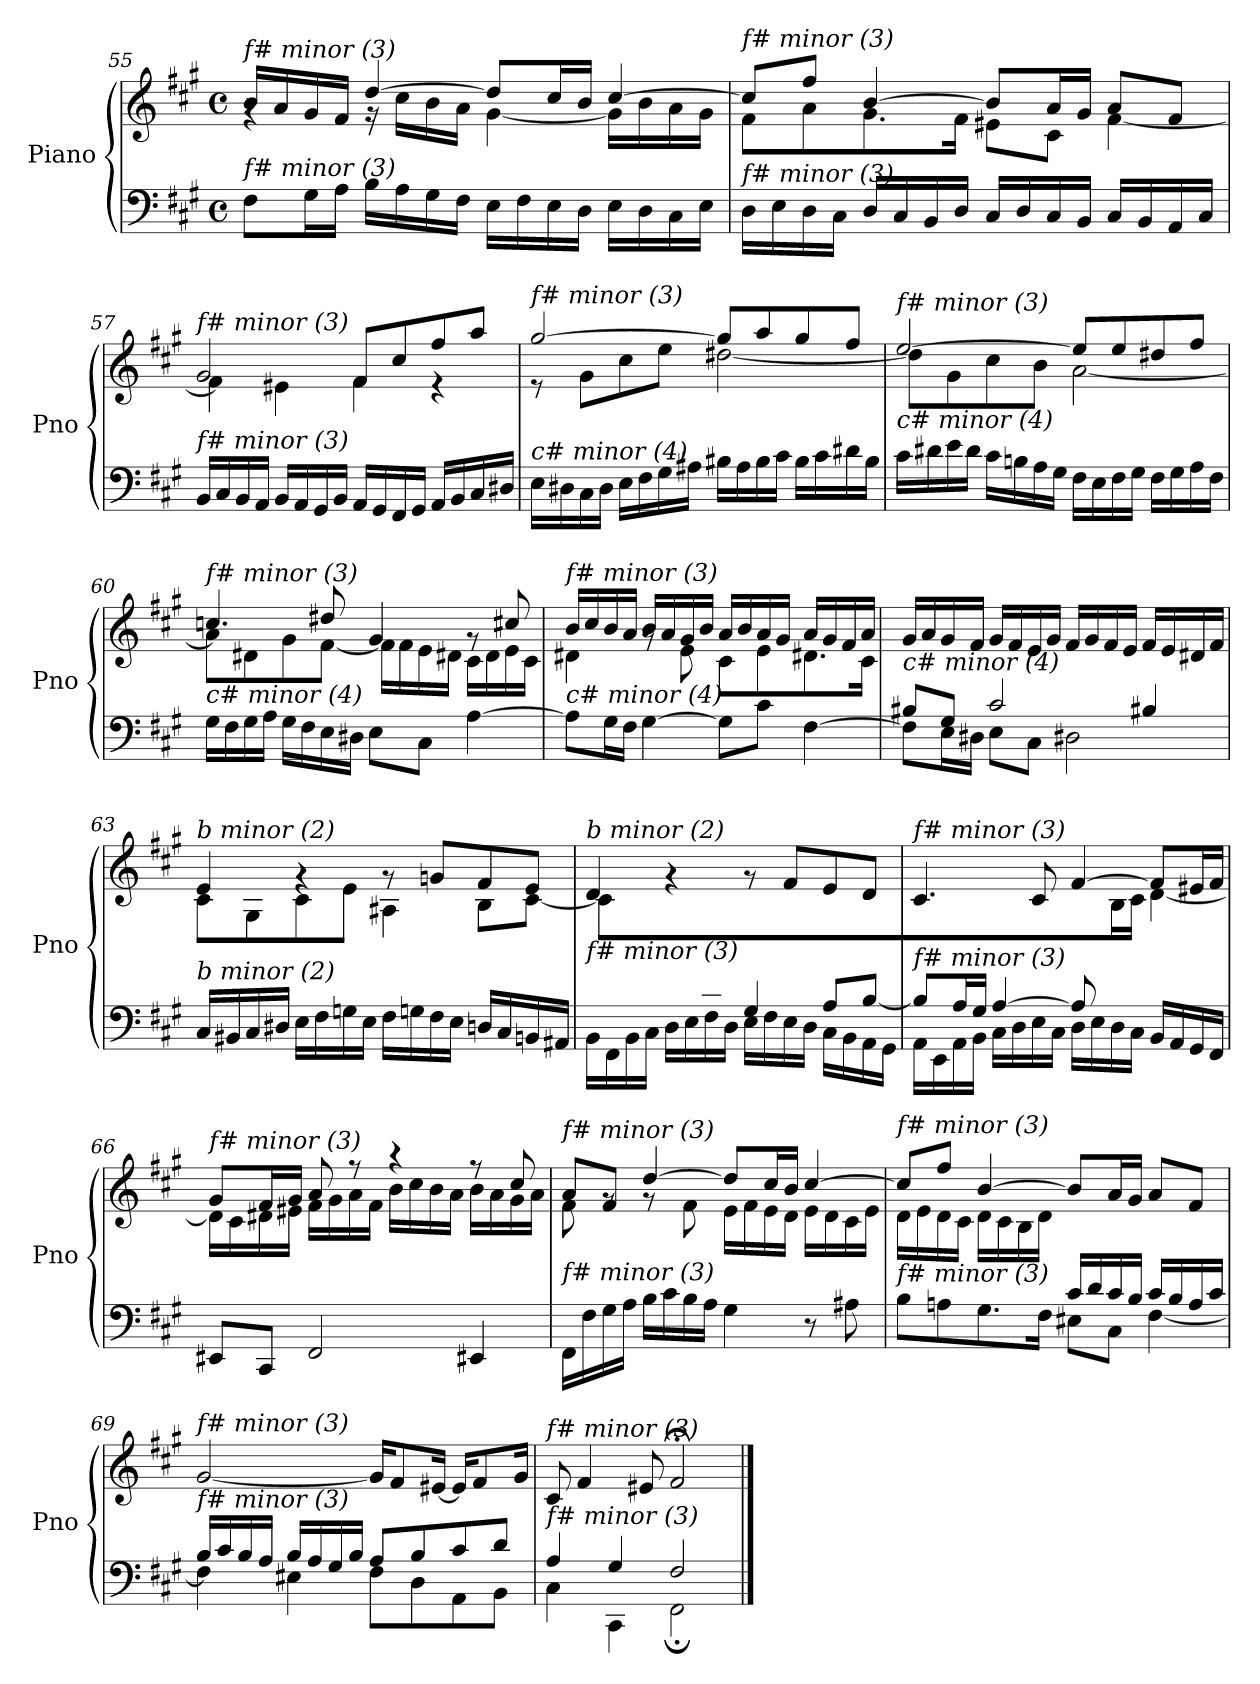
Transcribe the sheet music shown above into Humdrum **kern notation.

**kern	**kern
*part1	*part1
*staff2	*staff1
*I"Piano	*
*I'Pno	*
!!LO:LB:g=z
*clefF4	*clefG2
*k[f#c#g#]	*k[f#c#g#]
*M4/4	*M4/4
*met(c)	*met(c)
=55	=55
*	*^
!	!LO:TX:i:t=f# minor (3)	!
!LO:TX:i:t=f# minor (3)	!	!
8F#\L	16b/LL	4rg
.	16a/	.
16G#\L	16g#/	.
16A\JJ	16f#/JJ	.
16B\LL	[4dd/	16r
16A\	.	16cc#\LL
16G#\	.	16b\
16F#\JJ	.	16a\JJ
16E\LL	8dd/L]	[4g#\
16F#\	.	.
16E\	16cc#/L	.
16D\JJ	16b/JJ	.
16E\LL	[4cc#/	16g#\LL]
16D\	.	16b\
16C#\	.	16a\
16E\JJ	.	16g#\JJ
=56	=56	=56
!	!LO:TX:i:t=f# minor (3)	!
!LO:TX:i:t=f# minor (3)	!	!
16D\LL	8cc#/L]	8f#\L
16E\	.	.
16D\	8ff#/J	8a\
16C#\JJ	.	.
16D/LL	[4b/	8.g#\
16C#/	.	.
16BB/	.	.
16D/JJ	.	16f#\Jk
16C#/LL	8b/L]	8e#X\L
16D/	.	.
16C#/	16a/L	8c#\J
16BB/JJ	16g#/JJ	.
16C#/LL	8a/L	[4f#\
16BB/	.	.
16AA/	8f#/J	.
16C#/JJ	.	.
=57	=57	=57
!	!LO:TX:i:t=f# minor (3)	!
!LO:TX:i:t=f# minor (3)	!	!
16BB/LL	2g#/	4f#\]
16C#/	.	.
16BB/	.	.
16AA/JJ	.	.
16BB/LL	.	4e#X\
16AA/	.	.
16GG#/	.	.
16BB/JJ	.	.
16AA/LL	8f#/L	4f#\
16GG#/	.	.
16FF#/	8cc#/	.
16GG#/JJ	.	.
16AA/LL	8ff#/	4r
16BB/	.	.
16C#/	8aa/J	.
16D#X/JJ	.	.
!!LO:LB:g=z	!!
=58	=58	=58
!	!LO:TX:i:t=f# minor (3)	!
!LO:TX:i:t=c# minor (4)	!	!
16E\LL	[2gg#/	8r
16D#X\	.	.
16C#\	.	8g#\L
16D#\JJ	.	.
16E\LL	.	8cc#\
16F#\	.	.
16G#\	.	8ee\J
16A#X\JJ	.	.
16B#X\LL	8gg#/L]	[2dd#X\
16A#\	.	.
16B#\	8aa/	.
16c#\JJ	.	.
16B#\LL	8gg#/	.
16c#\	.	.
16d#X\	8ff#/J	.
16B#\JJ	.	.
=59	=59	=59
!	!LO:TX:i:t=f# minor (3)	!
!LO:TX:i:t=c# minor (4)	!	!
16c#\LL	[2ee/	8dd#\L]
16d#X\	.	.
16e\	.	8g#\
16d#\JJ	.	.
16c#\LL	.	8cc#\
16Bn\	.	.
16A\	.	8b\J
16G#\JJ	.	.
16F#\LL	8ee/L]	[2a\
16E\	.	.
16F#\	8ee/	.
16G#\JJ	.	.
16F#\LL	8dd#X/	.
16G#\	.	.
16A\	8ff#/J	.
16F#\JJ	.	.
=60	=60	=60
!	!LO:TX:i:t=f# minor (3)	!
!LO:TX:i:t=c# minor (4)	!	!
16G#\LL	4.ccni/	8a\L]
16F#\	.	.
16G#\	.	8d#X\
16A\JJ	.	.
16G#\LL	.	8g#\
16F#\	.	.
16E\	8dd#X/	[8f#\J
16D#X\JJ	.	.
8E\L	4g#/	16f#\LL]
.	.	16f#\
8C#\J	.	16e\
.	.	16d#X\JJ
[4A\	8rg	16c#\LL
.	.	16d#\
.	8cc#/	16e\
.	.	16c#\JJ
!!LO:PB:g=z	!!
=61	=61	=61
!	!LO:TX:i:t=f# minor (3)	!
!LO:TX:i:t=c# minor (4)	!	!
8A\L]	16b/LL	4d#X\
.	16cc#/	.
16G#\L	16b/	.
16F#\JJ	16a/JJ	.
[4G#\	16b/LL	8rg
.	16a/	.
.	16g#/	8e\
.	16b/JJ	.
8G#\L]	16a/LL	8c#\L
.	16b/	.
8c#\J	16a/	8e\
.	16g#/JJ	.
[4F#\	16a/LL	8.d#X\
.	16g#/	.
.	16f#/	.
.	16a/JJ	16c#\Jk
=62	=62	=62
*^	*	*
!	!	!LO:TX:i:t=f# minor (3)	!
!LO:TX:i:t=c# minor (4)	!	!	!
*	*	*v	*v
8B#X/L	8F#\L]	16g#/LL
.	.	16a/
8G#/J	16E\L	16g#/
.	16D#X\JJ	16f#/JJ
2c#/	8E\L	16g#/LL
.	.	16f#/
.	8C#\J	16e/
.	.	16g#/JJ
.	2D#X\	16f#/LL
.	.	16g#/
.	.	16f#/
.	.	16e/JJ
4B#X/	.	16f#/LL
.	.	16e/
.	.	16d#X/
.	.	16f#/JJ
*v	*v	*
=63	=63
*	*^
!	!LO:TX:i:t=b minor (2)	!
!LO:TX:i:t=b minor (2)	!	!
16C#/LL	4e/	8c#\L
16BB#Xj/	.	.
16C#/	.	8G#\
16D#X/JJ	.	.
16E\LL	4rg	8c#\
16F#\	.	.
16Gn\	.	8e\J
16E\JJ	.	.
16F#\LL	8rg	4A#X\
16Gn\	.	.
16F#\	8gn/L	.
16E\JJ	.	.
16Dn/LL	8f#/	8B\L
16C#/	.	.
16BBn/	8e/J	[8c#\J
16AA#X/JJ	.	.
!!LO:LB:g=z
=64	=64	=64
*^	*	*^
*	*^	*	*	*
!	!	!	!LO:TX:i:t=b minor (2)	!	!
!LO:TX:i:t=f# minor (3)	!	!	!	!	!
8ryy	16BB\LL	2ryy	4d/	8c#\L]	2ryy
.	16FF#\	.	.	.	.
8F#/	16BB\	.	.	4.ryy	.
.	16C#\JJ	.	.	.	.
8B/	16D\LL	.	4rg	.	.
.	16E\	.	.	.	.
8d/J	16F#\	.	.	.	.
.	16D\JJ	.	.	.	.
2ryy	4G#/	16E\LL	8rg	2ryy	2ryy
.	.	16F#\	.	.	.
.	.	16E\	8f#/L	.	.
.	.	16D\JJ	.	.	.
.	8A/L	16C#\LL	8e/	.	.
.	.	16BB\	.	.	.
.	[8B/J	16AA\	8d/J	.	.
.	.	16GG#\JJ	.	.	.
=65	=65	=65	=65	=65	=65
!	!	!	!LO:TX:i:t=f# minor (3)	!	!
!LO:TX:i:t=f# minor (3)	!	!	!	!	!
4ryy	8B/L]	16AA\LL	4.c#/	4ryy	4ryy
.	.	16EE\	.	.	.
.	16A/L	16AA\	.	.	.
.	16G#/JJ	16BB\JJ	.	.	.
[4A/	16C#\LL	2.ryy	.	4.ryy	2.ryy
.	16D\	.	.	.	.
.	16E\	.	8c#/	.	.
.	16C#\JJ	.	.	.	.
8A/L]	16D\LL	.	[4f#/	.	.
.	16E\	.	.	.	.
4.ryy	16D\	.	.	16B\L	.
.	16C#\JJ	.	.	16c#\JJ	.
.	16BB/LL	.	8f#/L]	[4d\	.
.	16AA/	.	.	.	.
.	16GG#/	.	16e#X/L	.	.
.	16FF#/JJ	.	16f#/JJ	.	.
*	*v	*v	*	*	*
*	*	*	*v	*v
=66	=66	=66	=66
!	!	!LO:TX:i:t=f# minor (3)	!
!LO:TX:i:t=f# minor (3)	!	!	!
*v	*v	*	*
8EE#X/L	8g#/L	16d\LL]
.	.	16c#\
8CC#/J	16f#/L	16d#X\
.	16g#/JJ	16e#X\JJ
2FF#/	8a/	16f#\LL
.	.	16g#\
.	8r	16a\
.	.	16f#\JJ
.	4r	16b\LL
.	.	16cc#\
.	.	16b\
.	.	16a\JJ
4EE#X/	8r	16b\LL
.	.	16a\
.	8cc#/	16g#\
.	.	16a\JJ
!!LO:LB:g=z	!!
=67	=67	=67
!	!LO:TX:i:t=f# minor (3)	!
!LO:TX:i:t=f# minor (3)	!	!
16FF#\LL	8a/L	8f#\
16F#\	.	.
16G#\	8f#/J	8rg
16A\JJ	.	.
16B\LL	[4dd/	8rg
16c#\	.	.
16B\	.	8f#\
16A\JJ	.	.
4G#\	8dd/L]	16e\LL
.	.	16f#\
.	16cc#/L	16e\
.	16b/JJ	16d\JJ
8r	[4cc#/	16e\LL
.	.	16d\
8A#X\	.	16c#\
.	.	16e\JJ
=68	=68	=68
*^	*	*
!	!	!LO:TX:i:t=f# minor (3)	!
!LO:TX:i:t=f# minor (3)	!	!	!
2ryy	8B\L	8cc#/L]	16d\LL
.	.	.	16e\
.	8An\	8ff#/J	16d\
.	.	.	16c#\JJ
.	8.G#\	[4b/	16d\LL
.	.	.	16c#\
.	.	.	16B\
.	16F#\Jk	.	16d\JJ
16c#/LL	8E#X\L	8b/L]	2ryy
16d/	.	.	.
16c#/	8C#\J	16a/L	.
16B/JJ	.	16g#/JJ	.
16c#/LL	[4F#\	8a/L	.
16B/	.	.	.
16A/	.	8f#/J	.
16c#/JJ	.	.	.
*	*	*v	*v
=69	=69	=69
!	!	!LO:TX:i:t=f# minor (3)
!LO:TX:i:t=f# minor (3)	!	!
16B/LL	4F#\]	[2g#/
16c#/	.	.
16B/	.	.
16A/JJ	.	.
16B/LL	4E#X\	.
16A/	.	.
16G#/	.	.
16B/JJ	.	.
8A/L	8F#\L	16g#/KL]
.	.	8f#/
8B/	8D\	.
.	.	[16e#X/Jk
8c#/	8AA\	16e#/KL]
.	.	8f#/
8d/J	8BB\J	.
.	.	16g#/Jk
=70	=70	=70
!	!	!LO:TX:i:t=f# minor (3)
!LO:TX:i:t=f# minor (3)	!	!
4A/	4C#\	8c#/
.	.	4f#/
4G#/	4CC#\	.
.	.	8e#X/
2F#/	2FF#;\	2f#;</
*v	*v	*
==	==
*-	*-
